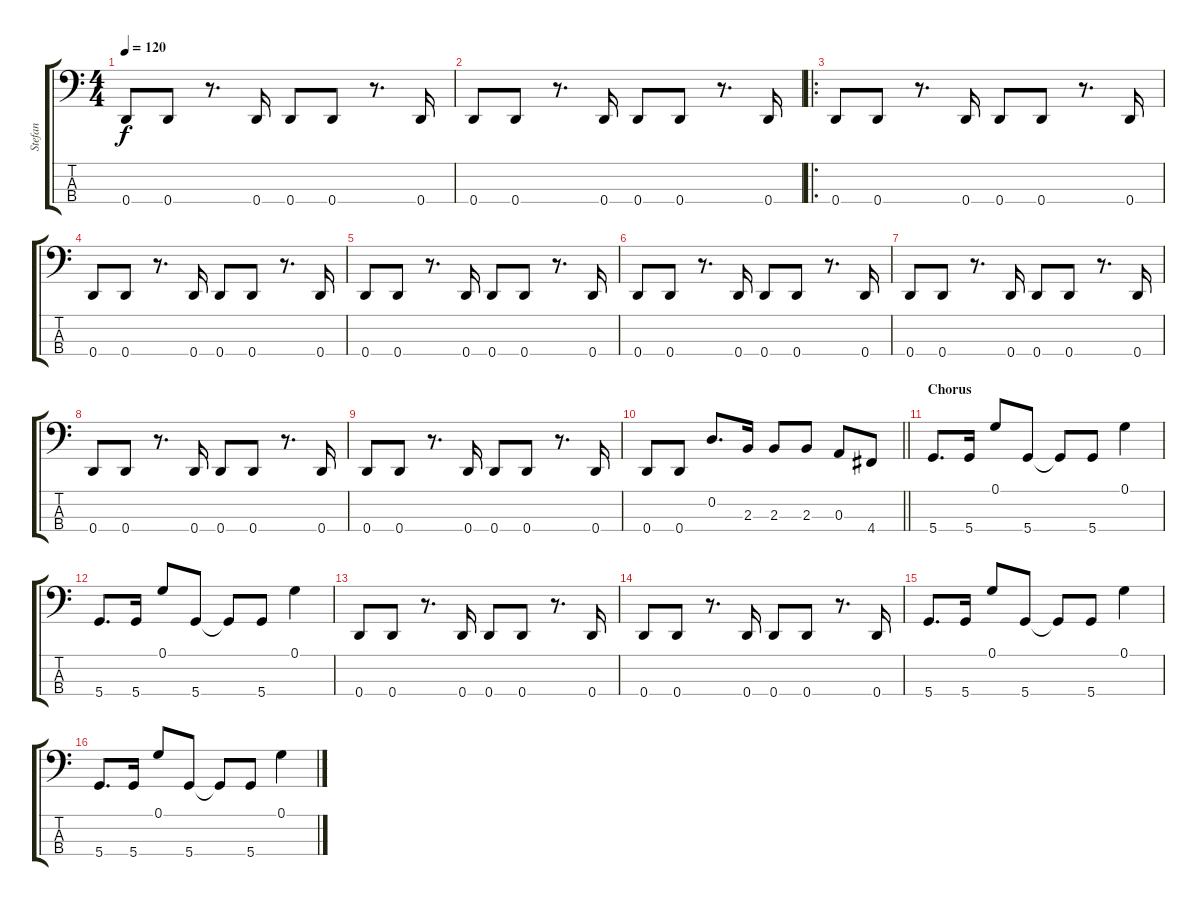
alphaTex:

\track ("Stefan" "Stefan") {instrument electricbassfinger}
\staff {score tabs}
\tuning (G2 D2 A1 D1) {hide}
\ts (4 4)
\tempo 120
\clef f4
\ks c
0.4.8{dy f} 0.4.8 r.8{d} 0.4.16 0.4.8 0.4.8 r.8{d} 0.4.16 |
0.4.8 0.4.8 r.8{d} 0.4.16 0.4.8 0.4.8 r.8{d} 0.4.16 |
\ro
0.4.8 0.4.8 r.8{d} 0.4.16 0.4.8 0.4.8 r.8{d} 0.4.16 |
0.4.8 0.4.8 r.8{d} 0.4.16 0.4.8 0.4.8 r.8{d} 0.4.16 |
0.4.8 0.4.8 r.8{d} 0.4.16 0.4.8 0.4.8 r.8{d} 0.4.16 |
0.4.8 0.4.8 r.8{d} 0.4.16 0.4.8 0.4.8 r.8{d} 0.4.16 |
0.4.8 0.4.8 r.8{d} 0.4.16 0.4.8 0.4.8 r.8{d} 0.4.16 |
0.4.8 0.4.8 r.8{d} 0.4.16 0.4.8 0.4.8 r.8{d} 0.4.16 |
0.4.8 0.4.8 r.8{d} 0.4.16 0.4.8 0.4.8 r.8{d} 0.4.16 |
\barLineRight lightlight
0.4.8 0.4.8 0.2.8{d} 2.3.16 2.3.8 2.3.8 0.3.8 4.4.8 |
\section ("" "Chorus")
5.4.8{d} 5.4.16 0.1.8 5.4.8 5.4{t}.8 5.4.8 0.1.4 |
5.4.8{d} 5.4.16 0.1.8 5.4.8 5.4{t}.8 5.4.8 0.1.4 |
0.4.8 0.4.8 r.8{d} 0.4.16 0.4.8 0.4.8 r.8{d} 0.4.16 |
0.4.8 0.4.8 r.8{d} 0.4.16 0.4.8 0.4.8 r.8{d} 0.4.16 |
5.4.8{d} 5.4.16 0.1.8 5.4.8 5.4{t}.8 5.4.8 0.1.4 |
5.4.8{d} 5.4.16 0.1.8 5.4.8 5.4{t}.8 5.4.8 0.1.4
